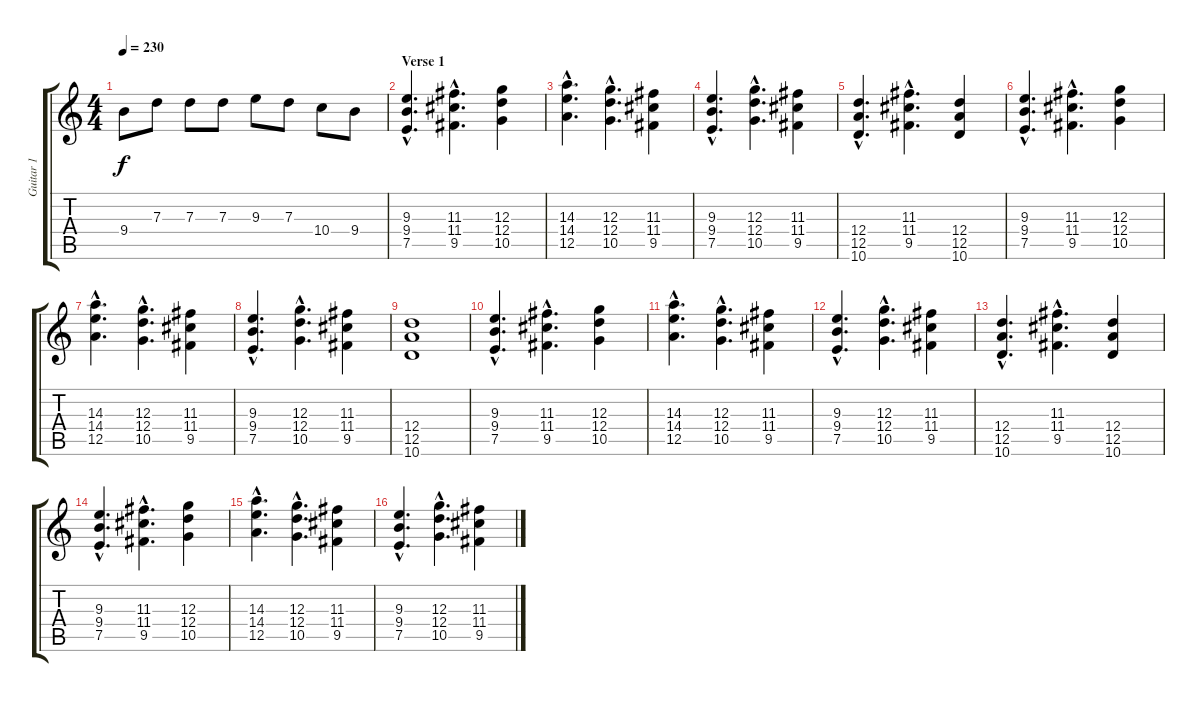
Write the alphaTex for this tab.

\track ("Guitar 1" "Guitar 1") {instrument distortionguitar}
\staff {score tabs}
\tuning (E4 B3 G3 D3 A2 E2) {hide}
\ts (4 4)
\tempo 230
\clef g2
\ks c
9.4.8{dy f} 7.3.8 7.3.8 7.3.8 9.3.8 7.3.8 10.4.8 9.4.8 |
\section ("" "Verse 1")
(9.3{hac} 9.4{hac} 7.5{hac}).4{d} (11.3{hac} 11.4{hac} 9.5{hac}).4{d} (12.3 12.4 10.5).4 |
(14.3{hac} 14.4{hac} 12.5{hac}).4{d} (12.3{hac} 12.4{hac} 10.5{hac}).4{d} (11.3 11.4 9.5).4 |
(9.3{hac} 9.4{hac} 7.5{hac}).4{d} (12.3{hac} 12.4{hac} 10.5{hac}).4{d} (11.3 11.4 9.5).4 |
(12.4{hac} 12.5{hac} 10.6{hac}).4{d} (11.3{hac} 11.4{hac} 9.5{hac}).4{d} (12.4 12.5 10.6).4 |
(9.3{hac} 9.4{hac} 7.5{hac}).4{d} (11.3{hac} 11.4{hac} 9.5{hac}).4{d} (12.3 12.4 10.5).4 |
(14.3{hac} 14.4{hac} 12.5{hac}).4{d} (12.3{hac} 12.4{hac} 10.5{hac}).4{d} (11.3 11.4 9.5).4 |
(9.3{hac} 9.4{hac} 7.5{hac}).4{d} (12.3{hac} 12.4{hac} 10.5{hac}).4{d} (11.3 11.4 9.5).4 |
(12.4 12.5 10.6).1 |
(9.3{hac} 9.4{hac} 7.5{hac}).4{d} (11.3{hac} 11.4{hac} 9.5{hac}).4{d} (12.3 12.4 10.5).4 |
(14.3{hac} 14.4{hac} 12.5{hac}).4{d} (12.3{hac} 12.4{hac} 10.5{hac}).4{d} (11.3 11.4 9.5).4 |
(9.3{hac} 9.4{hac} 7.5{hac}).4{d} (12.3{hac} 12.4{hac} 10.5{hac}).4{d} (11.3 11.4 9.5).4 |
(12.4{hac} 12.5{hac} 10.6{hac}).4{d} (11.3{hac} 11.4{hac} 9.5{hac}).4{d} (12.4 12.5 10.6).4 |
(9.3{hac} 9.4{hac} 7.5{hac}).4{d} (11.3{hac} 11.4{hac} 9.5{hac}).4{d} (12.3 12.4 10.5).4 |
(14.3{hac} 14.4{hac} 12.5{hac}).4{d} (12.3{hac} 12.4{hac} 10.5{hac}).4{d} (11.3 11.4 9.5).4 |
(9.3{hac} 9.4{hac} 7.5{hac}).4{d} (12.3{hac} 12.4{hac} 10.5{hac}).4{d} (11.3 11.4 9.5).4
